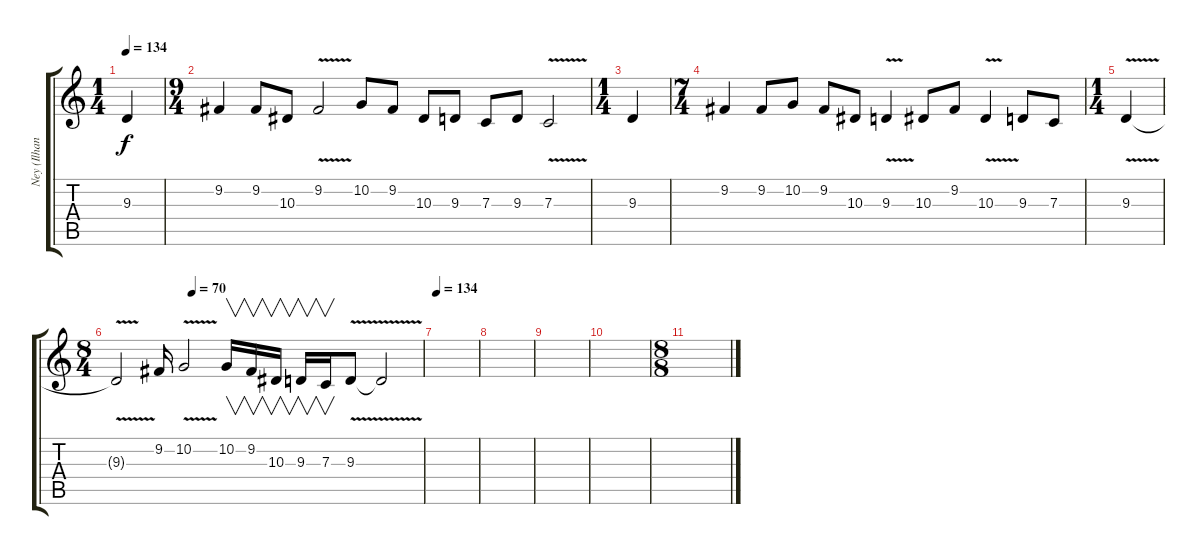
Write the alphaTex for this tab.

\track ("Ney (Ilhan Barutcu - additional artist)" "Ney (Ilhan") {instrument recorder}
\staff {score tabs}
\tuning (D4 A3 F3 C3 G2 D2) {hide}
\ts (1 4)
\tempo 134
\clef g2
\ks c
9.3.4{dy f} |
\ts (9 4)
9.2.4 9.2.8 10.3.8 9.2{v}.2 10.2.8 9.2.8 10.3.8 9.3.8 7.3.8 9.3.8 7.3{v}.2 |
\ts (1 4)
9.3.4 |
\ts (7 4)
9.2.4 9.2.8 10.2.8 9.2.8 10.3.8 9.3{v}.4 10.3.8 9.2.8 10.3{v}.4 9.3.8 7.3.8 |
\ts (1 4)
9.3{v}.4 |
\ts (8 4)
\tempo (70 0.25)
9.3{t}.2 9.2.16 10.2{v}.2 10.2.16{v} 9.2.16{v} 10.3.16{v} 9.3.16{v} 7.3.16{v} 9.3{v}.8 9.3{t}.2 |
\tempo 134
|
|
|
|
\ts (8 8)
